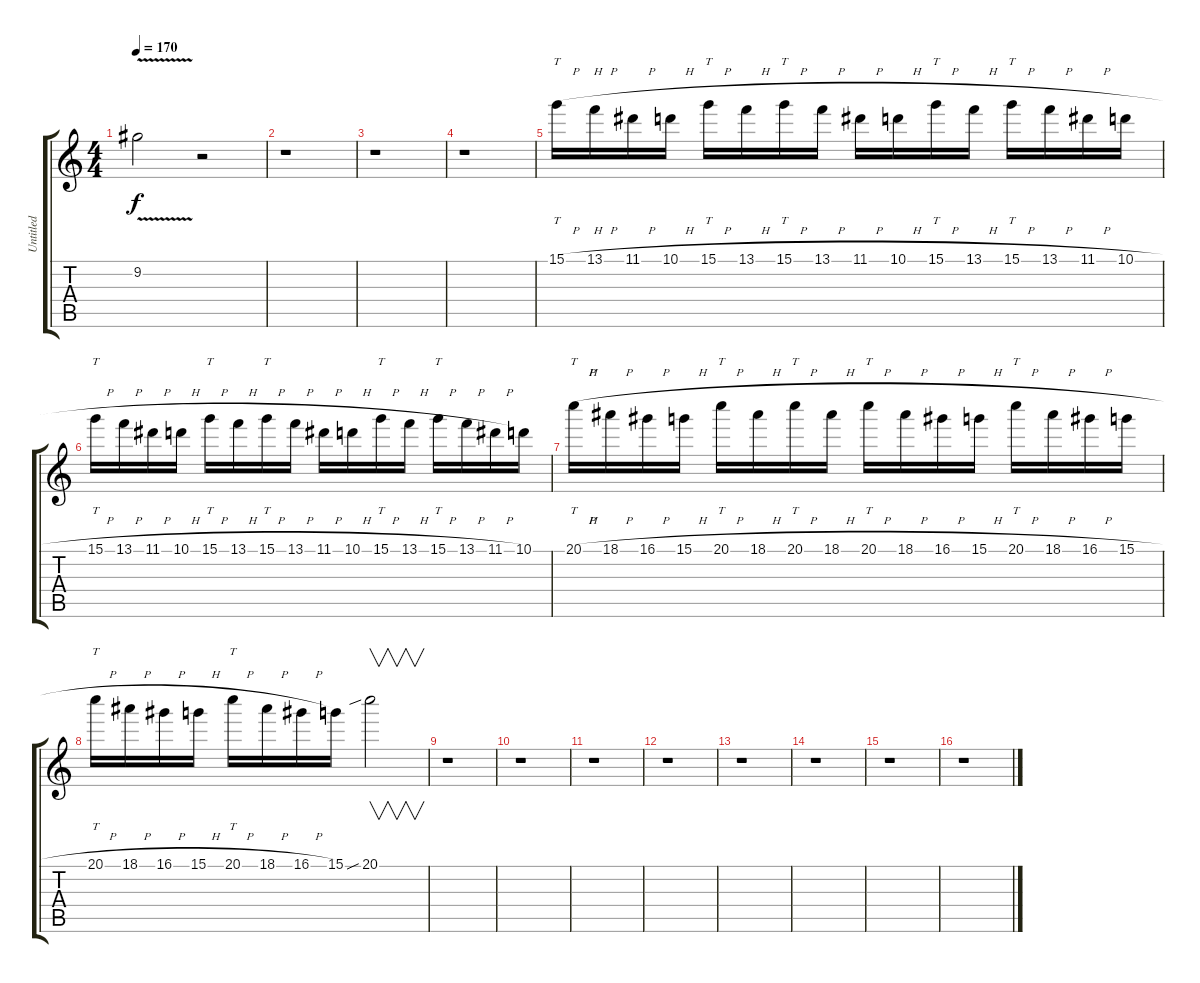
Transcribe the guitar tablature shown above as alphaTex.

\track ("Untitled" "Untitled") {instrument distortionguitar}
\staff {score tabs}
\tuning (E4 B3 G3 D3 A2 D2) {hide}
\ts (4 4)
\tempo 170
\clef g2
\ks c
9.2{v}.2{dy f} r.2 |
r.1 |
r.1 |
r.1 |
15.1{h}.16{tt} 13.1{h}.16 11.1{h}.16 10.1{h}.16 15.1{h}.16{tt} 13.1{h}.16 15.1{h}.16{tt} 13.1{h}.16 11.1{h}.16 10.1{h}.16 15.1{h}.16{tt} 13.1{h}.16 15.1{h}.16{tt} 13.1{h}.16 11.1{h}.16 10.1{h}.16 |
15.1{h}.16{tt} 13.1{h}.16 11.1{h}.16 10.1{h}.16 15.1{h}.16{tt} 13.1{h}.16 15.1{h}.16{tt} 13.1{h}.16 11.1{h}.16 10.1{h}.16 15.1{h}.16{tt} 13.1{h}.16 15.1{h}.16{tt} 13.1{h}.16 11.1{h}.16 10.1.16 |
20.1{h}.16{tt} 18.1{h}.16 16.1{h}.16 15.1{h}.16 20.1{h}.16{tt} 18.1{h}.16 20.1{h}.16{tt} 18.1{h}.16 20.1{h}.16{tt} 18.1{h}.16 16.1{h}.16 15.1{h}.16 20.1{h}.16{tt} 18.1{h}.16 16.1{h}.16 15.1{h}.16 |
20.1{h}.16{tt} 18.1{h}.16 16.1{h}.16 15.1{h}.16 20.1{h}.16{tt} 18.1{h}.16 16.1{h}.16 15.1.16 20.1{sib}.2{v} |
r.1 |
r.1 |
r.1 |
r.1 |
r.1 |
r.1 |
r.1 |
r.1
